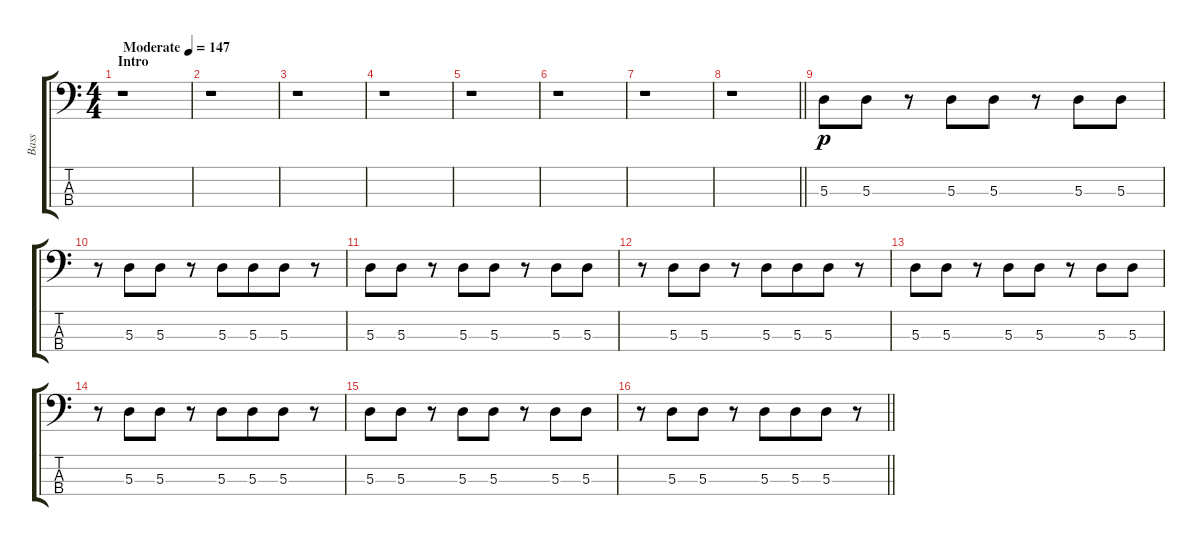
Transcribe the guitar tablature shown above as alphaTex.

\track ("Bass" "Bass") {instrument electricbassfinger}
\staff {score tabs}
\tuning (G2 D2 A1 E1) {hide}
\ts (4 4)
\section ("" "Intro")
\tempo (147 "Moderate")
\clef f4
\ks c
r.1{dy p instrument electricbassfinger} |
r.1 |
r.1 |
r.1 |
r.1 |
r.1 |
r.1 |
\barLineRight lightlight
r.1 |
5.3.8 5.3.8 r.8 5.3.8{beam merge} 5.3.8 r.8 5.3.8{beam merge} 5.3.8 |
r.8 5.3.8{beam merge} 5.3.8 r.8 5.3.8{beam merge} 5.3.8{beam merge} 5.3.8 r.8 |
5.3.8 5.3.8 r.8 5.3.8{beam merge} 5.3.8 r.8 5.3.8{beam merge} 5.3.8 |
r.8 5.3.8{beam merge} 5.3.8 r.8 5.3.8{beam merge} 5.3.8{beam merge} 5.3.8 r.8 |
5.3.8 5.3.8 r.8 5.3.8{beam merge} 5.3.8 r.8 5.3.8{beam merge} 5.3.8 |
r.8 5.3.8{beam merge} 5.3.8 r.8 5.3.8{beam merge} 5.3.8{beam merge} 5.3.8 r.8 |
5.3.8 5.3.8 r.8 5.3.8{beam merge} 5.3.8 r.8 5.3.8{beam merge} 5.3.8 |
\barLineRight lightlight
r.8 5.3.8{beam merge} 5.3.8 r.8 5.3.8{beam merge} 5.3.8{beam merge} 5.3.8 r.8
